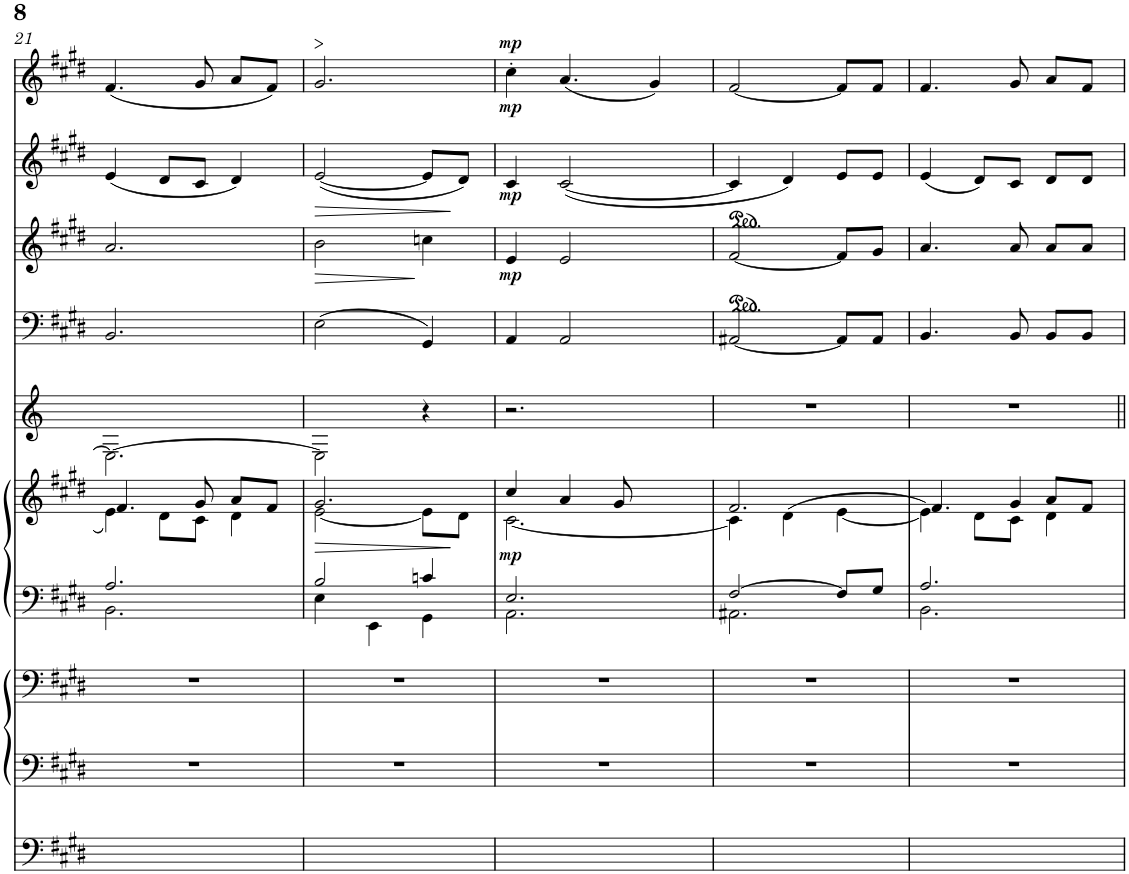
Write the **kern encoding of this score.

**kern	**kern	**kern	**kern	**kern	**dynam	**kern	**kern	**kern	**dynam	**kern	**dynam	**kern	**dynam
*part8	*part7	*part7	*part6	*part6	*part6	*part5	*part4	*part3	*part3	*part2	*part2	*part1	*part1
*staff10	*staff9	*staff8	*staff7	*staff6	*staff6/7	*staff5	*staff4	*staff3	*staff3	*staff2	*staff2	*staff1	*staff1
*I"Voice	*I"Piano	*	*I"Piano	*	*	*I"Voice	*I"Voice	*I"Voice	*	*I"Voice	*	*I"Voice	*
*I'V	*I'Pno	*	*I'Pno	*	*	*I'V	*I'V	*I'V	*	*I'V	*	*I'V	*
!!LO:PB:g=z
*clefF4	*clefF4	*clefF4	*clefF4	*clefG2	*	*clefG2	*clefF4	*clefG2	*	*clefG2	*	*clefG2	*
*k[f#c#g#d#]	*k[f#c#g#d#]	*k[f#c#g#d#]	*k[f#c#g#d#]	*k[f#c#g#d#]	*	*k[]	*k[f#c#g#d#]	*k[f#c#g#d#]	*	*k[f#c#g#d#]	*	*k[f#c#g#d#]	*
*M3/4	*	*	*M3/4	*M3/4	*	*	*M3/4	*M3/4	*	*M3/4	*	*M3/4	*
=21	=21	=21	=21	=21	=21	=21	=21	=21	=21	=21	=21	=21	=21
*	*	*	*^	*^	*	*	*	*	*	*	*	*	*
2.ryy	2.r	1r	2.A/	2.BB\	4.f#/	4e\	.	2.E\_	2.BB/	2.a/	.	(<4e/	.	(<4.f#/	.
.	.	.	.	.	.	8d#\L	.	.	.	.	.	8d#/L	.	.	.
.	.	.	.	.	8g#/	8c#\J	.	.	.	.	.	8c#/J	.	8g#/	.
.	.	.	.	.	8a/L	4d#\	.	.	.	.	.	4d#/)	.	8a/L	.
.	.	.	.	.	8f#/J	.	.	.	.	.	.	.	.	8f#/J)	.
4ryy	4ryy	.	4ryy	4ryy	4ryy	4ryy	.	4ryy	4ryy	4ryy	.	4ryy	.	4ryy	.
=22	=22	=22	=22	=22	=22	=22	=22	=22	=22	=22	=22	=22	=22	=22	=22
2.ryy	2.r	1r	2B/	4E\	2.g#/	[<2e\	.	2E\]	(>2E\	2b\	.	(<[<2e/	.	2.g#/	.
.	.	.	.	4EE\	.	.	.	.	.	.	.	.	.	.	.
.	.	.	4cn/	4GG#\	.	8e\L]	.	4r	4GG#/)	4ccn\	.	8e/L]	.	.	.
.	.	.	.	.	.	8d#\J	.	.	.	.	.	8d#/J)	.	.	.
4ryy	4ryy	.	4ryy	4ryy	4ryy	4ryy	.	4ryy	4ryy	4ryy	.	4ryy	.	4ryy	.
=23	=23	=23	=23	=23	=23	=23	=23	=23	=23	=23	=23	=23	=23	=23	=23
!	!	!	!	!	!	!	!LO:DY:b	!	!	!	!LO:DY:b	!	!LO:DY:b	!	!LO:DY:a
!	!	!	!	!	!	!	!	!	!	!	!	!	!	!	!LO:DY:n=1:b
2.ryy	2..r	1r	2.E/	2.AA\	4cc#/	[<2.c#\	mp	2.r	4AA/	4e/	mp	4c#/	mp	4cc#'\	mp mp
.	.	.	.	.	4a/	.	.	.	2AA/	2e/	.	(<[<2c#/	.	(<4.a/	.
.	.	.	.	.	8g#/	.	.	.	.	.	.	.	.	.	.
.	.	.	.	.	8ryy	.	.	.	.	.	.	.	.	[8g#/)	.
4ryy	.	.	8ryy	8ryy	4ryy	4ryy	.	8ryy	8ryy	8ryy	.	8ryy	.	4ryy	.
.	8ryy	.	8ryy	8ryy	.	.	.	8ryy	8ryy	8ryy	.	8ryy	.	.	.
=24	=24	=24	=24	=24	=24	=24	=24	=24	=24	=24	=24	=24	=24	=24	=24
2.ryy	2.r	1r	[>2F#/	2.AA#X\	2.f#/	4c#\]	.	1r	[<2AA#X/	[<2f#/	.	4c#/]	.	[<2f#/	.
.	.	.	.	.	.	(>4d#\	.	.	.	.	.	4d#/)	.	.	.
.	.	.	8F#/L]	.	.	[<4e\	.	.	8AA#/L]	8f#/L]	.	8e/L	.	8g#/]	.
.	.	.	8G#/J	.	.	.	.	.	8AA#/J	8g#/J	.	8e/J	.	8f#/L]	.
4ryy	4ryy	.	4ryy	4ryy	8ryy	8ryy	.	.	4ryy	4ryy	.	4ryy	.	8f#/J	.
.	.	.	.	.	8ryy	8ryy	.	.	.	.	.	.	.	8ryy	.
=25	=25	=25	=25	=25	=25	=25	=25	=25	=25	=25	=25	=25	=25	=25	=25
*	*	*	*	*	*	*^	*	*	*	*	*	*	*	*	*
2.ryy	2.r	1r	2.A/	2.BB\	4.f#/	4e\])	2ryy	.	1r	4.BB/	4.a/	.	(<4e/	.	4.f#/	.
.	.	.	.	.	.	8d#\L	.	.	.	.	.	.	8d#/L)	.	.	.
.	.	.	.	.	4g#/	8c#\J	.	.	.	8BB/	8a/	.	8c#/J	.	8g#/	.
.	.	.	.	.	.	4d#\	8a/L	.	.	8BB/L	8a/L	.	8d#/L	.	8a/L	.
.	.	.	.	.	8ryy	.	8f#/J	.	.	8BB/J	8a/J	.	8d#/J	.	8f#/J	.
4ryy	4ryy	.	4ryy	4ryy	4ryy	4ryy	4ryy	.	.	4ryy	4ryy	.	4ryy	.	4ryy	.
*	*	*	*v	*v	*	*	*	*	*	*	*	*	*	*	*	*
*	*	*	*	*v	*v	*v	*	*	*	*	*	*	*	*	*
=	=	=	=	=	=	=	=	=	=	=	=	=	=
*-	*-	*-	*-	*-	*-	*-	*-	*-	*-	*-	*-	*-	*-
